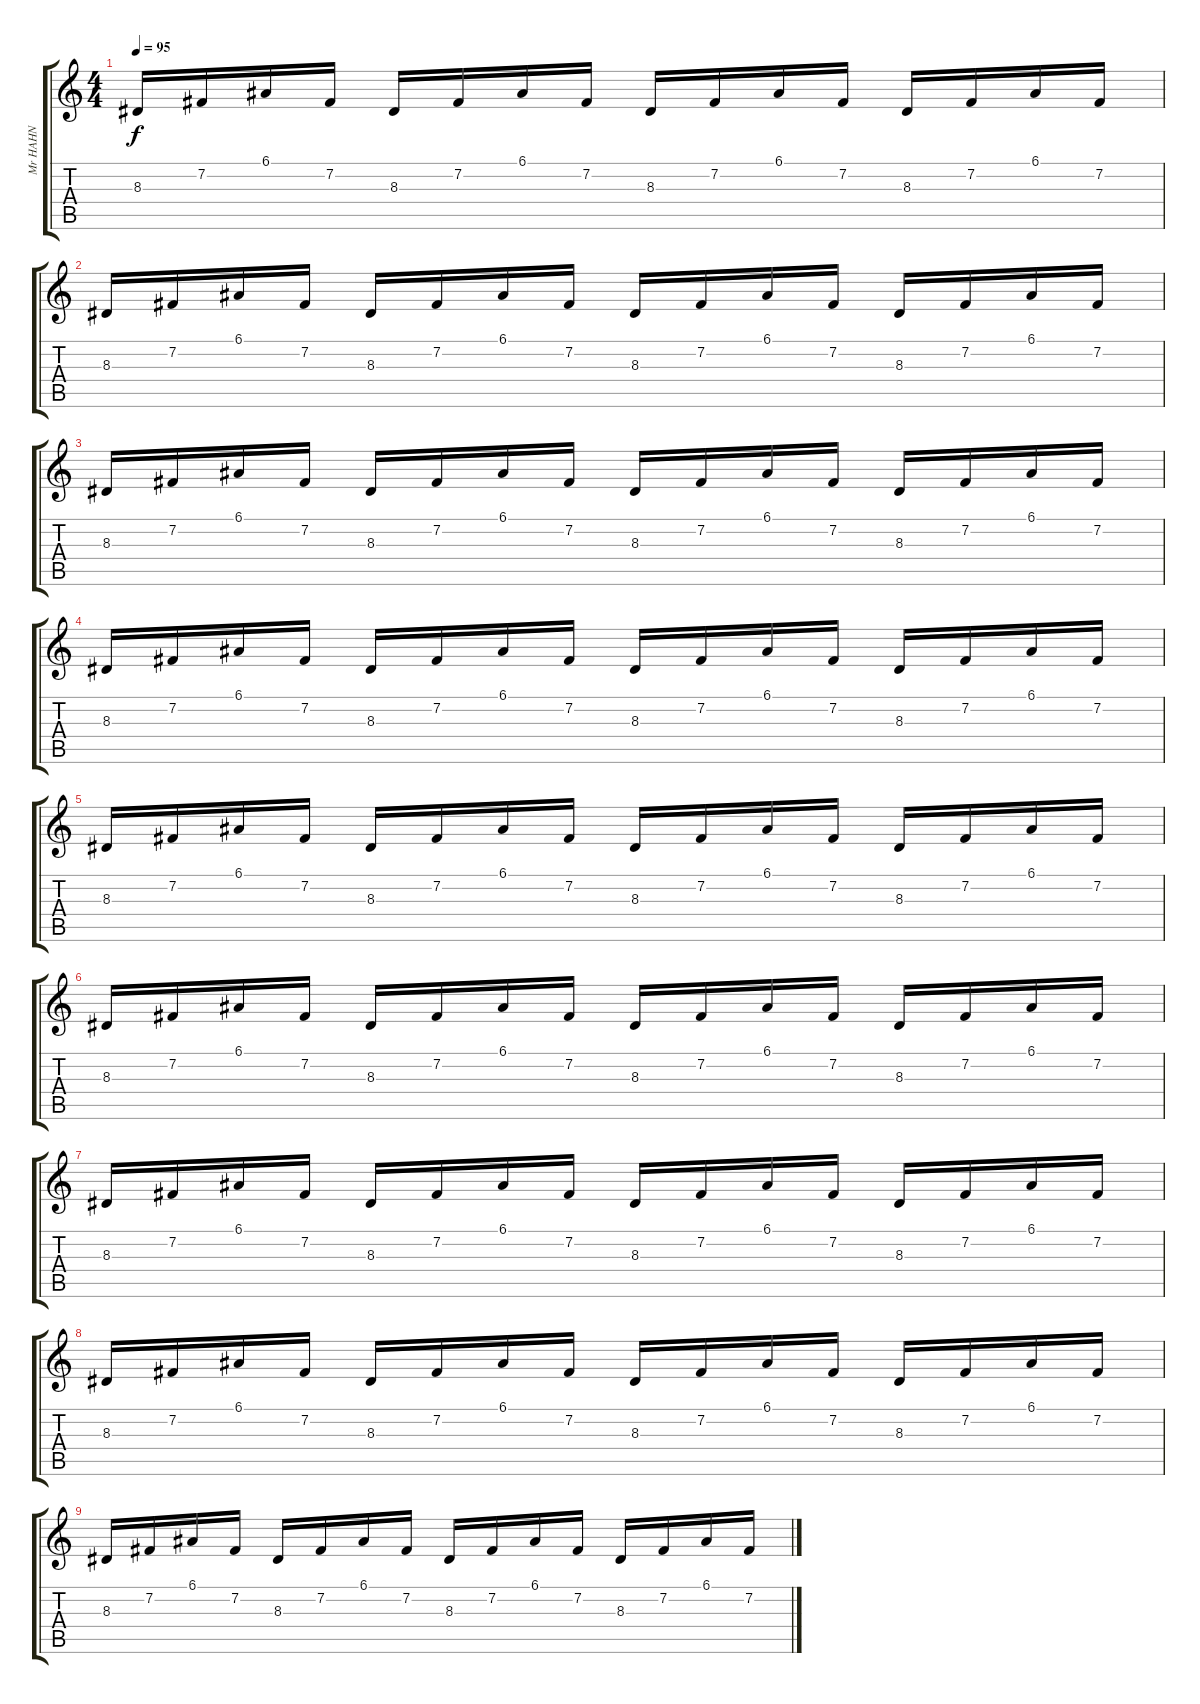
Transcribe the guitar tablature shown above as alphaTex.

\track ("Mr HAHN" "Mr HAHN") {instrument pad2warm}
\staff {score tabs}
\tuning (E4 B3 G3 D3 A2 E2) {hide}
\ts (4 4)
\tempo 95
\clef g2
\ks c
8.3.16{dy f} 7.2.16 6.1.16 7.2.16 8.3.16 7.2.16 6.1.16 7.2.16 8.3.16 7.2.16 6.1.16 7.2.16 8.3.16 7.2.16 6.1.16 7.2.16 |
8.3.16 7.2.16 6.1.16 7.2.16 8.3.16 7.2.16 6.1.16 7.2.16 8.3.16 7.2.16 6.1.16 7.2.16 8.3.16 7.2.16 6.1.16 7.2.16 |
8.3.16 7.2.16 6.1.16 7.2.16 8.3.16 7.2.16 6.1.16 7.2.16 8.3.16 7.2.16 6.1.16 7.2.16 8.3.16 7.2.16 6.1.16 7.2.16 |
8.3.16 7.2.16 6.1.16 7.2.16 8.3.16 7.2.16 6.1.16 7.2.16 8.3.16 7.2.16 6.1.16 7.2.16 8.3.16 7.2.16 6.1.16 7.2.16 |
8.3.16 7.2.16 6.1.16 7.2.16 8.3.16 7.2.16 6.1.16 7.2.16 8.3.16 7.2.16 6.1.16 7.2.16 8.3.16 7.2.16 6.1.16 7.2.16 |
8.3.16 7.2.16 6.1.16 7.2.16 8.3.16 7.2.16 6.1.16 7.2.16 8.3.16 7.2.16 6.1.16 7.2.16 8.3.16 7.2.16 6.1.16 7.2.16 |
8.3.16 7.2.16 6.1.16 7.2.16 8.3.16 7.2.16 6.1.16 7.2.16 8.3.16 7.2.16 6.1.16 7.2.16 8.3.16 7.2.16 6.1.16 7.2.16 |
8.3.16 7.2.16 6.1.16 7.2.16 8.3.16 7.2.16 6.1.16 7.2.16 8.3.16 7.2.16 6.1.16 7.2.16 8.3.16 7.2.16 6.1.16 7.2.16 |
8.3.16 7.2.16 6.1.16 7.2.16 8.3.16 7.2.16 6.1.16 7.2.16 8.3.16 7.2.16 6.1.16 7.2.16 8.3.16 7.2.16 6.1.16 7.2.16
